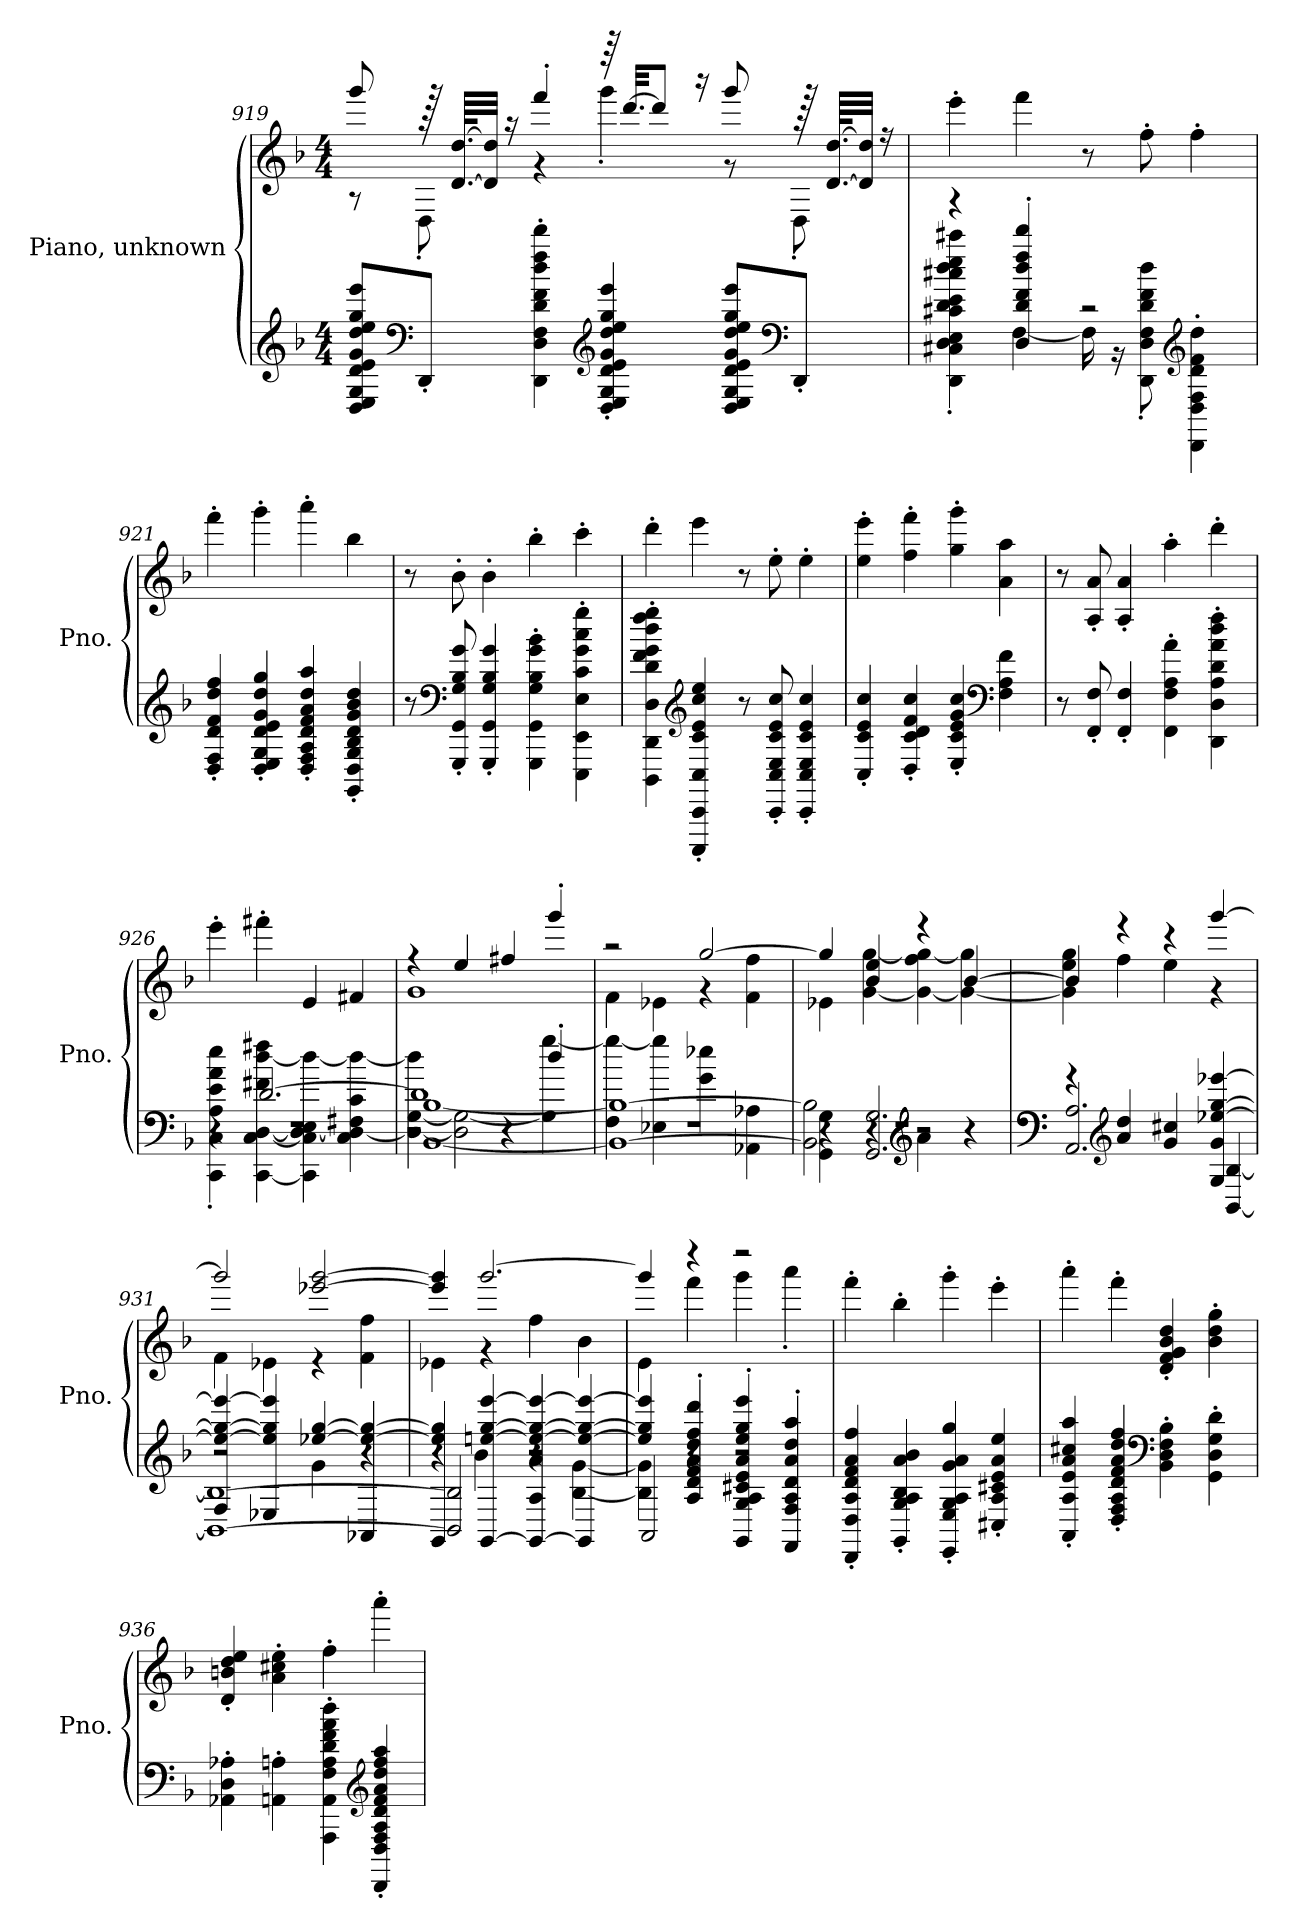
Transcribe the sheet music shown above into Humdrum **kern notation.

**kern	**kern
*part1	*part1
*staff2	*staff1
*I"Piano, unknown	*
*I'Pno.	*
!!LO:LB:g=z
*clefG2	*clefG2
*k[b-]	*k[b-]
*M4/4	*M4/4
=919	=919
*	*^
8D/ 8E/ 8G/ 8d/ 8e/ 8g/ 8dd/ 8ee/ 8gg/ 8eee/L	8ggg/	8r
*clefF4	*	*
8DD'/J	128r	8D'\
.	[64.d/ [64.dd/KLLL	.
.	32d/] 32dd/]JJJ	.
.	16r	.
4DD\' 4D\' 4F\' 4d\' 4f\' 4dd\' 4ff\' 4ddd\'	4fff'/	4r
*clefG2	*	*
4D/' 4E/' 4G/' 4d/' 4e/' 4g/' 4dd/' 4ee/' 4gg/' 4eee/'	64r	4ggg'\
.	[32.ddd/KKL	.
.	8ddd/J]	.
.	16r	.
8D/ 8E/ 8G/ 8d/ 8e/ 8g/ 8dd/ 8ee/ 8gg/ 8eee/L	8ggg/	8r
*clefF4	*	*
8DD'/J	128r	8D'\
.	[64.d/ [64.dd/KLLL	.
.	32d/] 32dd/]JJJ	.
.	16r	.
*	*v	*v
=920	=920
*^	*
4r	4DD\' 4C#X\' 4D\' 4E\' 4c#X\' 4d\' 4e\' 4cc#X\' 4dd\' 4ee\' 4ccc#X\'	4eee'\
4D/' 4d/' 4f/' 4dd/' 4ff/' 4ddd/'	[4F\	4fff\
2r	16F\]	8r
.	16r	.
.	8DD\' 8D\' 8F\' 8d\' 8f\' 8dd\'	8ff'\
*clefG2	*	*
.	4DD\' 4D\' 4F\' 4d\' 4f\' 4dd\'	4ff'\
*v	*v	*
=921	=921
4D/' 4F/' 4d/' 4f/' 4dd/' 4ff/'	4fff'\
4D/' 4E/' 4G/' 4d/' 4e/' 4g/' 4dd/' 4gg/'	4ggg'\
4D/' 4F/' 4A/' 4d/' 4f/' 4a/' 4dd/' 4aa/'	4aaa'\
4GG/' 4D/' 4G/' 4B-/' 4d/' 4g/' 4b-/' 4dd/'	4bb-\
!!LO:LB:g=z
=922	=922
8r	8r
*clefF4	*
8GGG/' 8GG/' 8G/' 8B-/' 8g/'	8b-'\
4GGG/' 4GG/' 4G/' 4B-/' 4g/'	4b-'\
4GGG\' 4GG\' 4G\' 4B-\' 4g\' 4b-\'	4bb-'\
4EEE\' 4EE\' 4E\' 4c\' 4g\' 4cc\' 4gg\'	4ccc'\
=923	=923
4DDD\' 4DD\' 4D\' 4d\' 4f\' 4g\' 4dd\' 4ff\' 4gg\'	4ddd'\
*clefG2	*
4CCC/' 4CC/' 4C/' 4c/' 4e/' 4cc/' 4ee/'	4eee\
8r	8r
8CC/' 8C/' 8E/' 8c/' 8e/' 8cc/'	8ee'\
4CC/' 4C/' 4E/' 4c/' 4e/' 4cc/'	4ee'\
=924	=924
4C/' 4c/' 4e/' 4cc/'	4ee\' 4eee\'
4D/' 4c/' 4d/' 4f/' 4cc/'	4ff\' 4fff\'
4E/' 4c/' 4e/' 4g/' 4cc/'	4gg\' 4ggg\'
*clefF4	*
4F\ 4A\ 4f\	4a\ 4aa\
=925	=925
8r	8r
8FF/' 8F/'	8A/' 8a/'
4FF/' 4F/'	4A/' 4a/'
4FF\' 4F\' 4A\' 4a\'	4aa'\
4DD\' 4D\' 4A\' 4d\' 4a\' 4dd\' 4ff\'	4ddd'\
=926	=926
*^	*
*	*^	*
1r	4CC\' 4C\' 4A\' 4e\' 4a\' 4ee\'	4r	4eee'\
.	[4CC\ [4C\ [4D\ 4f#X\ [4dd\ 4ff#X\	[2.d/	4fff#X'\
.	4CC\] 4C\] 4D\_ 4E\ 4dd\_	.	4e/
.	4C\ 4D\_ 4F#X\ 4c\ 4dd\_	.	4f#X/
!!LO:LB:g=z
=927	=927	=927	=927
*	*	*^	*^
2r	4D\_ [4G\ 4dd\]	1d]	[1BB- [1B-	4r	1g
.	2D\] 2G\_	.	.	4ee/	.
4r	.	.	.	4ff#X/	.
4dd'/	4G\] [4gg\	.	.	4ggg'/	.
*	*	*v	*v	*	*
=928	=928	=928	=928	=928
1r	4F\ 4gg\_	1BB-_ 1B-_	2r	4f\
.	4E-X\ 4gg\]	.	.	4e-X\
.	4g\ 4ee-X\	.	[2gg/	4r
.	4AA-X\ 4A-X\	.	.	4f\ 4ff\
=929	=929	=929	=929	=929
*	*	*^	*	*
1r	4GG\ 4G\	4r	2BB-\] 2B-\]	4gg/]	4e-X\
.	4r	2.GG/ 2.G/	.	4b-/ 4ee/	[4g\ [4gg\
*clefG2	*	*	*	*	*
.	4a\	.	2r	4r	4g\_ 4ff\ 4gg\_
.	4r	.	.	[4b-/	4g\_ 4gg\]
*v	*v	*v	*v	*	*
=930	=930	=930
*clefF4	*	*
*^	*	*
4r	2.AA/ 2.A/	4b-/]	4g\] 4ee\ 4gg\
*clefG2	*	*	*
4a/ 4dd/	.	4r	4ff\
4g/ 4cc#X/	.	4r	4ee\
4G/ 4g/ [4ee-X/ [4gg/ [4eee-X/	[4BB-/ [4B-/	[4ggg/	4r
=931	=931	=931	=931
*	*^	*	*
4F/ 4ee-/_ 4gg/_ 4eee-/_	2r	1BB-_ 1B-_	2ggg/]	4f\
4E-X/ 4ee-/] 4gg/] 4eee-/]	.	.	.	4e-X\
[4ee-X/ [4gg/	4g\	.	[2eee-X/ [2ggg/	4r
4AA-X/ 4ee-/_ 4gg/_	4r	.	.	4f\ 4ff\
!!LO:LB:g=z	!!
=932	=932	=932	=932	=932
4GG/ 4ee-/] 4gg/]	4r	2BB-/] 2B-/]	4eee-/] 4ggg/]	4e-X\
[4GG/ [4een/ [4gg/ [4eee/	4b-\	.	[2.ggg/	4r
4GG/_ 4A/ 4a/ 4ee/_ 4gg/_ 4eee/_	4r	2r	.	4ff\
4GG/] 4ee/_ 4gg/_ 4eee/_	[4B-\ [4g\	.	.	4b-\
=933	=933	=933	=933	=933
4ee/] 4gg/] 4eee/]	4B-\] 4g\]	2AA/	4ggg/]	4e\
4A/' 4d/' 4f/' 4a/' 4dd/' 4ff/' 4ddd/'	4r	.	4r	4fff\
4GG/' 4G/' 4A/' 4c#X/' 4e/' 4a/' 4ee/' 4gg/' 4eee/'	2r	2r	2r	4ggg\
4FF/' 4F/' 4A/' 4d/' 4a/' 4dd/' 4aa/'	.	.	.	4aaa'\
*v	*v	*v	*	*
*	*v	*v
=934	=934
4DD/' 4D/' 4A/' 4d/' 4f/' 4a/' 4ff/'	4fff'\
4GG/' 4G/' 4A/' 4B-/' 4a/' 4b-/'	4bb-'\
4EE/' 4E/' 4G/' 4A/' 4g/' 4a/' 4gg/'	4ggg'\
4C#X/' 4A/' 4c#X/' 4e/' 4a/' 4ee/'	4eee'\
=935	=935
4AA/' 4A/' 4e/' 4a/' 4cc#X/' 4aa/'	4aaa'\
4D/' 4F/' 4A/' 4d/' 4f/' 4a/' 4dd/' 4ff/'	4fff'\
*clefF4	*
4BB-\' 4D\' 4F\' 4B-\'	4d/' 4f/' 4g/' 4b-/' 4dd/'
4GG\' 4D\' 4G\' 4d\'	4b-\' 4dd\' 4gg\'
=936	=936
4AA-X\' 4D\' 4A-X\'	4d/' 4bn/' 4dd/' 4ee/'
4AAn\' 4An\'	4a\' 4cc#X\' 4ee\'
4AAA\' 4AA\' 4F\' 4A\' 4d\' 4f\' 4a\' 4dd\'	4ff'\
*clefG2	*
4DD/' 4D/' 4F/' 4A/' 4d/' 4f/' 4a/' 4dd/' 4ff/' 4aa/'	4aaa'\
=	=
*-	*-
